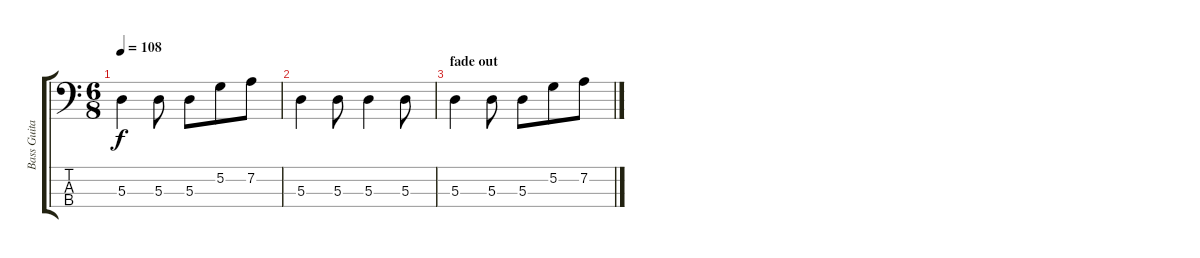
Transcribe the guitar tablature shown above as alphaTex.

\track ("Bass Guitar" "Bass Guita") {instrument electricbassfinger}
\staff {score tabs}
\tuning (G2 D2 A1 E1) {hide}
\ts (6 8)
\tempo 108
\clef f4
\ks c
5.3.4{dy f} 5.3.8 5.3.8 5.2.8 7.2.8 |
5.3.4 5.3.8 5.3.4 5.3.8 |
\section ("" "fade out")
5.3.4 5.3.8 5.3.8 5.2.8 7.2.8
